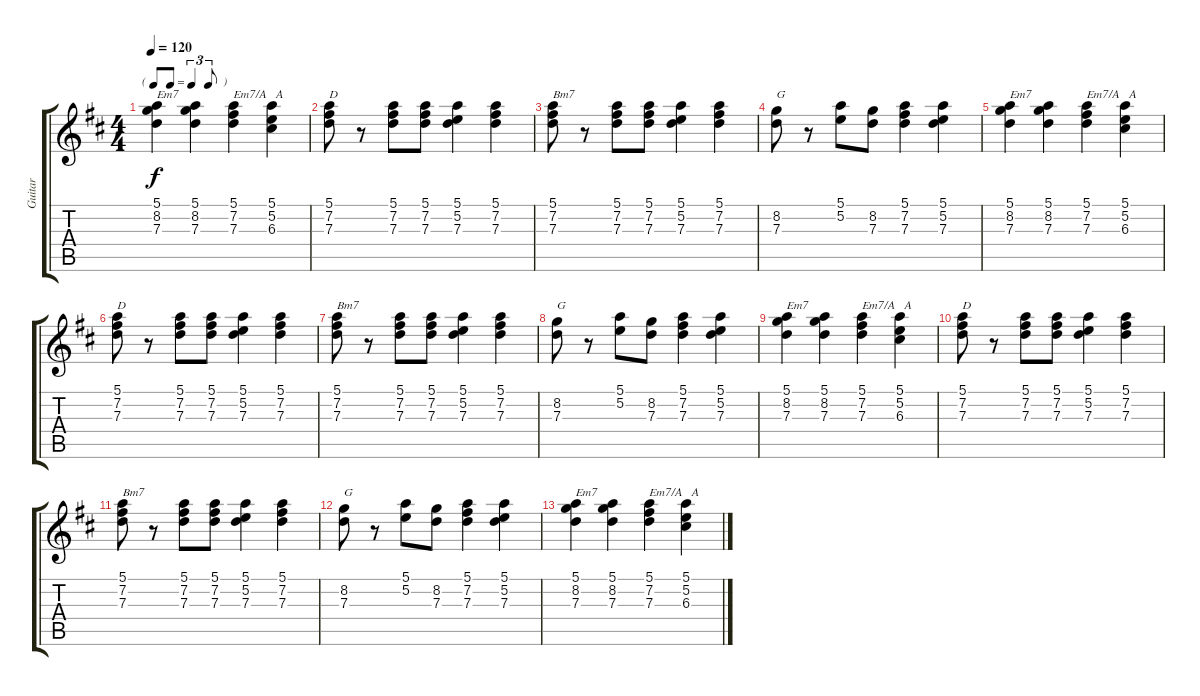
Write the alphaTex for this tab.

\track ("Guitar" "Guitar") {instrument electricguitarclean}
\staff {score tabs}
\tuning (E4 B3 G3 D3 A2 E2) {hide}
\ts (4 4)
\tf triplet8th
\tempo 120
\clef g2
\ks d
(5.1 8.2 7.3).4{txt "Em7" dy f} (5.1 8.2 7.3).4 (5.1 7.2 7.3).4{txt "Em7/A   A"} (5.1 5.2 6.3).4 |
(5.1 7.2 7.3).8{txt "D"} r.8 (5.1 7.2 7.3).8 (5.1 7.2 7.3).8 (5.1 5.2 7.3).4 (5.1 7.2 7.3).4 |
(5.1 7.2 7.3).8{txt "Bm7"} r.8 (5.1 7.2 7.3).8 (5.1 7.2 7.3).8 (5.1 5.2 7.3).4 (5.1 7.2 7.3).4 |
(8.2 7.3).8{txt "G"} r.8 (5.1 5.2).8 (8.2 7.3).8 (5.1 7.2 7.3).4 (5.1 5.2 7.3).4 |
(5.1 8.2 7.3).4{txt "Em7"} (5.1 8.2 7.3).4 (5.1 7.2 7.3).4{txt "Em7/A   A"} (5.1 5.2 6.3).4 |
(5.1 7.2 7.3).8{txt "D"} r.8 (5.1 7.2 7.3).8 (5.1 7.2 7.3).8 (5.1 5.2 7.3).4 (5.1 7.2 7.3).4 |
(5.1 7.2 7.3).8{txt "Bm7"} r.8 (5.1 7.2 7.3).8 (5.1 7.2 7.3).8 (5.1 5.2 7.3).4 (5.1 7.2 7.3).4 |
(8.2 7.3).8{txt "G"} r.8 (5.1 5.2).8 (8.2 7.3).8 (5.1 7.2 7.3).4 (5.1 5.2 7.3).4 |
(5.1 8.2 7.3).4{txt "Em7"} (5.1 8.2 7.3).4 (5.1 7.2 7.3).4{txt "Em7/A   A"} (5.1 5.2 6.3).4 |
(5.1 7.2 7.3).8{txt "D"} r.8 (5.1 7.2 7.3).8 (5.1 7.2 7.3).8 (5.1 5.2 7.3).4 (5.1 7.2 7.3).4 |
(5.1 7.2 7.3).8{txt "Bm7"} r.8 (5.1 7.2 7.3).8 (5.1 7.2 7.3).8 (5.1 5.2 7.3).4 (5.1 7.2 7.3).4 |
(8.2 7.3).8{txt "G"} r.8 (5.1 5.2).8 (8.2 7.3).8 (5.1 7.2 7.3).4 (5.1 5.2 7.3).4 |
(5.1 8.2 7.3).4{txt "Em7"} (5.1 8.2 7.3).4 (5.1 7.2 7.3).4{txt "Em7/A   A"} (5.1 5.2 6.3).4
